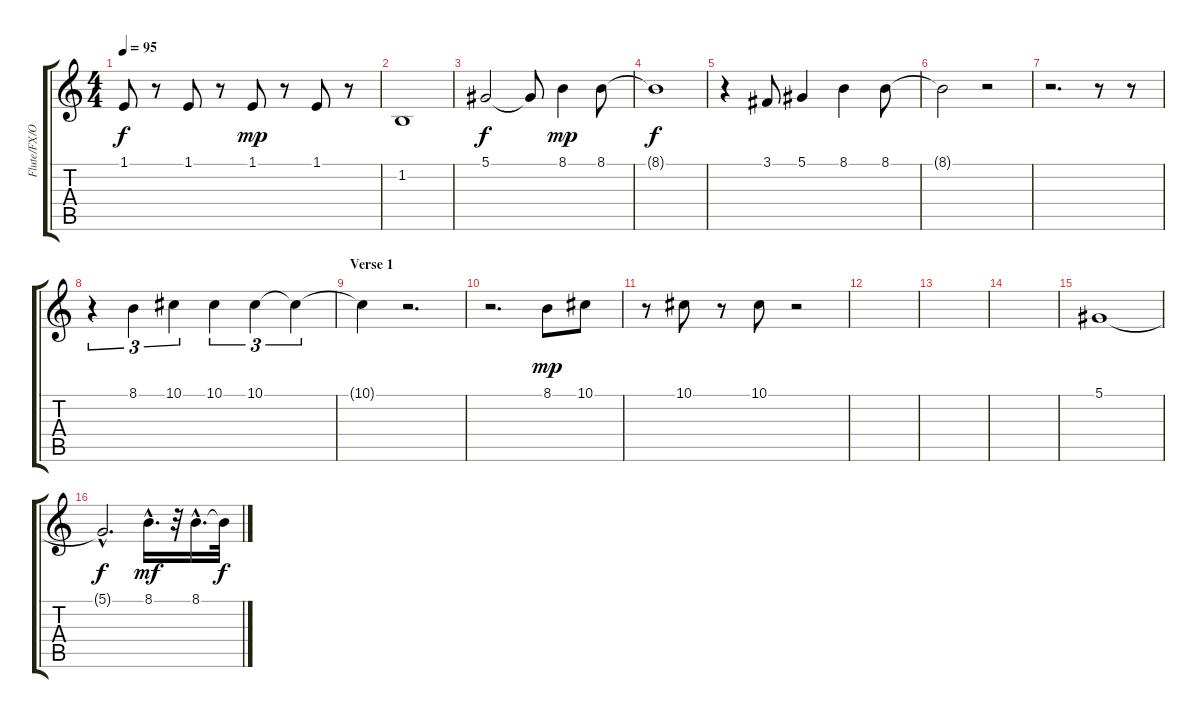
\track ("Flute/FX/Other Instr." "Flute/FX/O") {instrument flute}
\staff {score tabs}
\tuning (Eb4 Bb3 Gb3 Db3 Ab2 Eb2) {hide}
\ts (4 4)
\tempo 95
\clef g2
\ks c
1.1.8{dy f instrument flute} r.8 1.1.8 r.8 1.1.8{dy mp} r.8 1.1.8 r.8 |
1.2.1 |
5.1.2{dy f} 5.1{t}.8 8.1.4{dy mp} 8.1.8 |
8.1{t}.1{dy f} |
r.4{volume 5} 3.1.8 5.1.4 8.1.4 8.1.8 |
8.1{t}.2 r.2 |
r.2{d} r.8 r.8 |
r.4{tu (3 2) volume 4} 8.1.4{tu (3 2)} 10.1.4{tu (3 2)} 10.1.4{tu (3 2)} 10.1.4{tu (3 2)} 10.1{t}.4{tu (3 2)} |
\section ("" "Verse 1")
10.1{t}.4 r.2{d} |
r.2{d} 8.1.8{dy mp volume 8} 10.1.8 |
r.8 10.1.8 r.8 10.1.8 r.2 |
|
|
|
5.1.1 |
5.1{hac t}.2{d dy f} 8.1{hac}.16{d dy mf} r.32 8.1{hac}.16{d} 8.1{t}.32{dy f}
